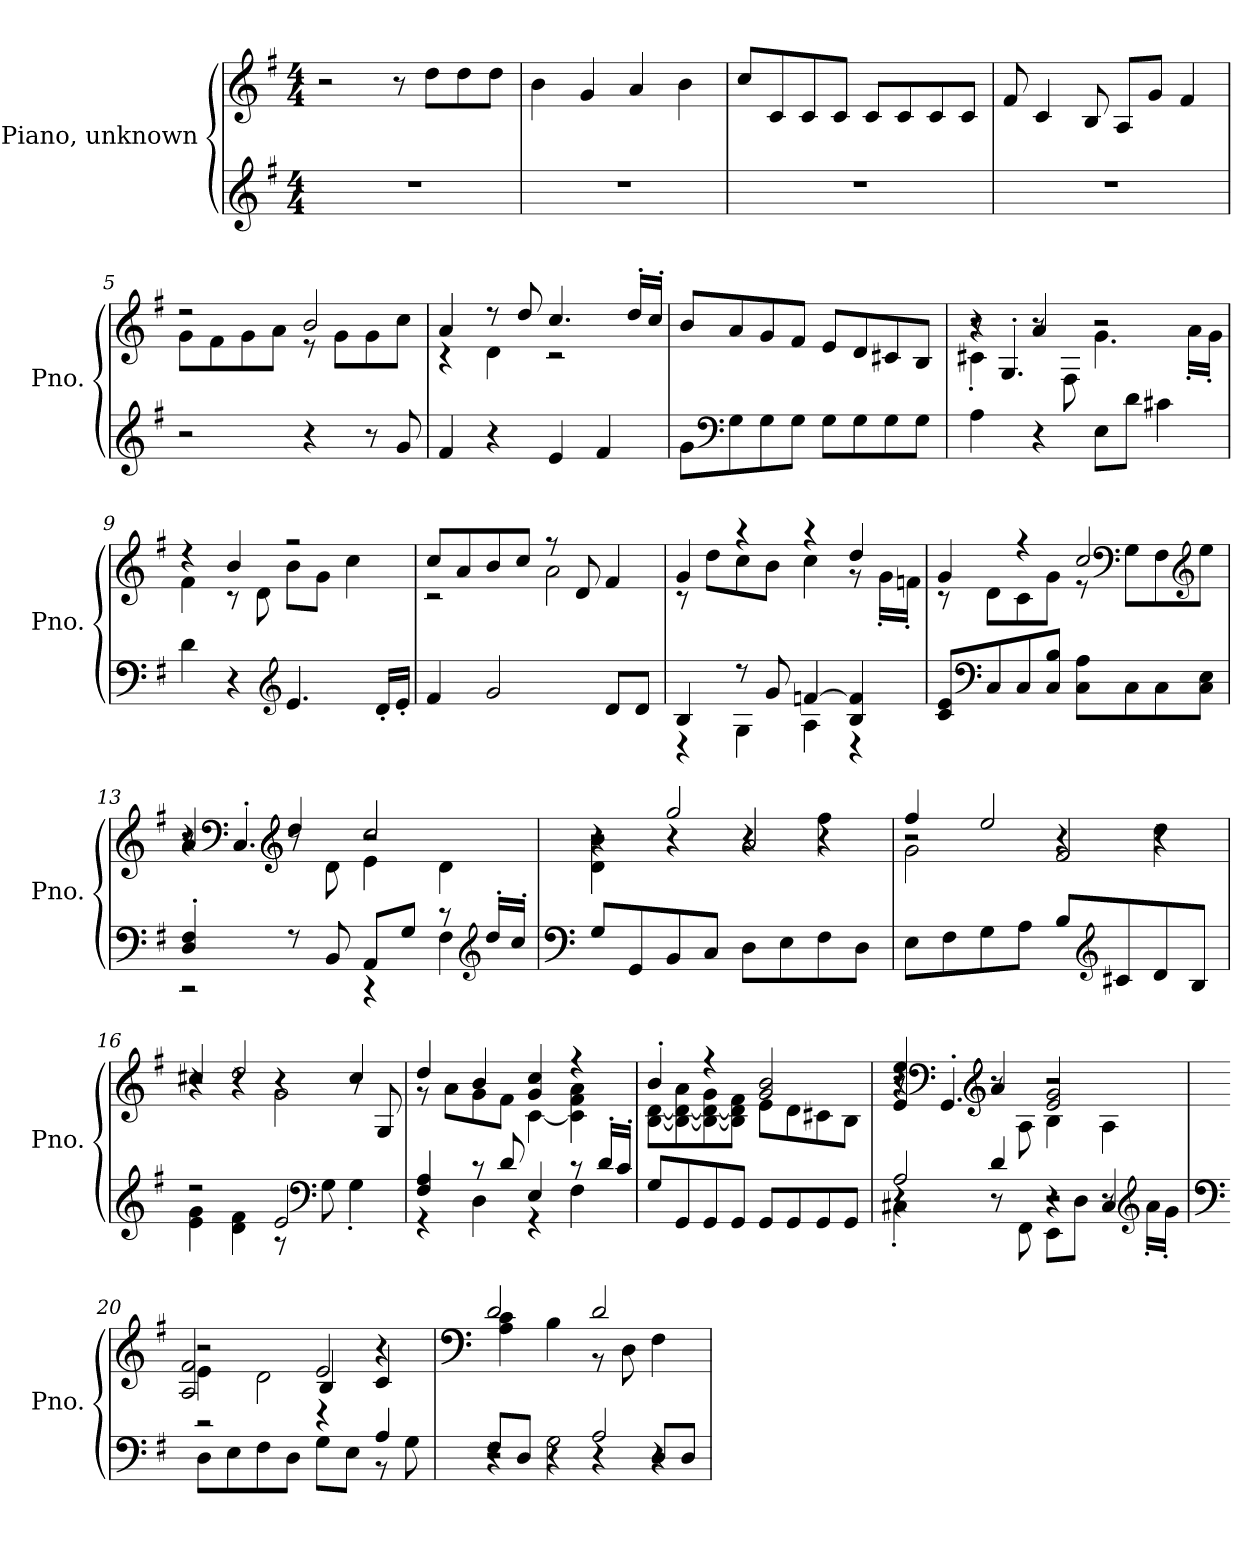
**kern	**kern
*part1	*part1
*staff2	*staff1
*I"Piano, unknown	*
*I'Pno.	*
*clefG2	*clefG2
*k[f#]	*k[f#]
*M4/4	*M4/4
*MM120	*MM120
=1	=1
1r	2r
.	8r
.	8dd\L
.	8dd\
.	8dd\J
=2	=2
1r	4b\
.	4g/
.	4a/
.	4b\
=3	=3
1r	8cc/L
.	8c/
.	8c/
.	8c/J
.	8c/L
.	8c/
.	8c/
.	8c/J
=4	=4
1r	8f#/
.	4c/
.	8B/
.	8A/L
.	8g/J
.	4f#/
=5	=5
*	*^
2r	2r	8g\L
.	.	8f#\
.	.	8g\
.	.	8a\J
4r	2b/	8r
.	.	8g\L
8r	.	8g\
8g/	.	8cc\J
!!LO:LB:g=z	!!
=6	=6	=6
4f#/	4a/	4r
4r	8r	4d\
.	8dd/	.
4e/	4.cc/	2r
4f#/	.	.
.	16dd'/LL	.
.	16cc'/JJ	.
*	*v	*v
=7	=7
8g\L	8b/L
*clefF4	*
8G\	8a/
8G\	8g/
8G\J	8f#/J
8G\L	8e/L
8G\	8d/
8G\	8c#X/
8G\J	8B/J
=8	=8
*	*^
*	*	*^
4A\	4r	4c#X'\	8r
.	.	.	4.G'/
4r	4a/	8r	.
.	.	8F#\	.
8E\L	2r	4.g\	2r
8d\J	.	.	.
4c#X\	.	.	.
.	.	16a'\LL	.
.	.	16g'\JJ	.
*	*	*v	*v
=9	=9	=9
4d\	4r	4f#\
4r	4b/	8r
.	.	8d\
*clefG2	*	*
4.e/	2r	8b\L
.	.	8g\J
.	.	4cc\
16d'/LL	.	.
16e'/JJ	.	.
!!LO:LB:g=z	!!
=10	=10	=10
4f#/	8cc/L	2r
.	8a/	.
2g/	8b/	.
.	8cc/J	.
.	8r	2a\
.	8d/	.
8d/L	4f#/	.
8d/J	.	.
=11	=11	=11
*^	*	*
4B/	4r	4g/	8r
.	.	.	8dd\L
8r	4G\	4r	8cc\
8g/	.	.	8b\J
[4fn/	4A\	4r	4cc\
4B/ 4f/]	4r	4dd/	8r
.	.	.	16g'\LL
.	.	.	16fn'\JJ
*v	*v	*	*
=12	=12	=12
8c/ 8e/L	4g/	8r
*clefF4	*	*
8C/	.	8d\L
8C/	4r	8c\
8C/ 8B/J	.	8g\J
8C\ 8A\L	2cc/	8r
*	*clefF4	*
8C\	.	8G\L
8C\	.	8F#\
*	*clefG2	*
8C\ 8E\J	.	8ee\J
!!LO:LB:g=z
=13	=13	=13
*^	*	*^
4D/' 4F#/'	2r	4a/	4r	8r
*	*	*clefF4	*	*
.	.	.	.	4.C'/
*	*	*clefG2	*	*
8r	.	4dd/	8r	.
8BB/	.	.	8d\	.
8AA/L	4r	2cc/	4e\	2r
8G/J	.	.	.	.
8r	4F#\	.	4d\	.
*clefG2	*	*	*	*
16dd'/LL	.	.	.	.
16cc'/JJ	.	.	.	.
*v	*v	*	*	*
=14	=14	=14	=14
*clefF4	*	*	*
8G/L	4r	4d\ 4b\	2r
8GG/	.	.	.
8BB/	2gg/	4r	.
8C/J	.	.	.
8D\L	.	4r	2a/
8E\	.	.	.
8F#\	4r	4ff#\	.
8D\J	.	.	.
=15	=15	=15	=15
8E\L	4ff#/	2g\	2r
8F#\	.	.	.
8G\	2ee/	.	.
8A\J	.	.	.
8B/L	.	4r	2f#/
*clefG2	*	*	*
8c#X/	.	.	.
8d/	4r	4dd\	.
8B/J	.	.	.
!!LO:LB:g=z	!!	!!
=16	=16	=16	=16
*^	*	*	*
2r	4e\ 4g\	4r	2r	4cc#X/
.	4d\ 4f#\	2dd/	.	4r
2e/	8r	.	2g\	4r
*clefF4	*	*	*	*
.	8G\	.	.	.
.	4G'\	4cc#/	.	8r
.	.	.	.	8G/
*	*	*	*v	*v
=17	=17	=17	=17
4F#/ 4A/	4r	4dd/	8r
.	.	.	8a\L
8r	4D\	4b/	8g\
8d/	.	.	8f#\J
4E/	4r	4g/ 4cc/	[4c\
8r	4F#\	4r	4c\] 4f#\ 4a\
16d'/LL	.	.	.
16c'/JJ	.	.	.
*v	*v	*	*
=18	=18	=18
8G/L	4b'/	[8B\ [8d\L
8GG/	.	8B\_ 8d\_ 8a\
8GG/	4r	8B\_ 8d\_ 8g\
8GG/J	.	8B\] 8d\] 8f#\J
8GG/L	2g/ 2b/	8e\L
8GG/	.	8d\
8GG/	.	8c#X\
8GG/J	.	8B\J
!!LO:LB:g=z
=19	=19	=19
*^	*	*^
*	*^	*	*	*
4r	4C#X'\	2A/	4e/ 4ee/	4r	8r
*	*	*	*clefF4	*	*
.	.	.	.	.	4.GG'/
*	*	*	*clefG2	*	*
4d/	8r	.	4a/	8r	.
.	8FF#\	.	.	8A\	.
2r	8EE\L	4r	2e/ 2g/	4B\	2r
.	8D\J	.	.	.	.
.	8r	4C#/	.	4A\	.
*clefG2	*	*	*	*	*
.	16a'\LL	.	.	.	.
.	16g'\JJ	.	.	.	.
*v	*v	*v	*	*	*
=20	=20	=20	=20
*clefF4	*	*	*
*^	*	*	*
2r	8D\L	2r	4e\	2A/ 2f#/
.	8E\	.	.	.
.	8F#\	.	2d\	.
.	8D\J	.	.	.
4r	8G\L	2e/	.	4B/
.	8E\J	.	.	.
4A/	8r	.	4r	4c/
.	8G\	.	.	.
*v	*v	*	*	*
*	*v	*v	*v
=21	=21
*	*clefF4
*^	*^
*	*^	*	*
2r	4r	8F#/L	2d/	4A\ 4c\
.	.	8D/J	.	.
.	2G\	4r	.	4B\
2A/	.	4r	2d/	8r
.	.	.	.	8D\
.	4r	8D/L	.	4F#\
.	.	8D/J	.	.
*v	*v	*v	*	*
*	*v	*v
=	=
*-	*-
